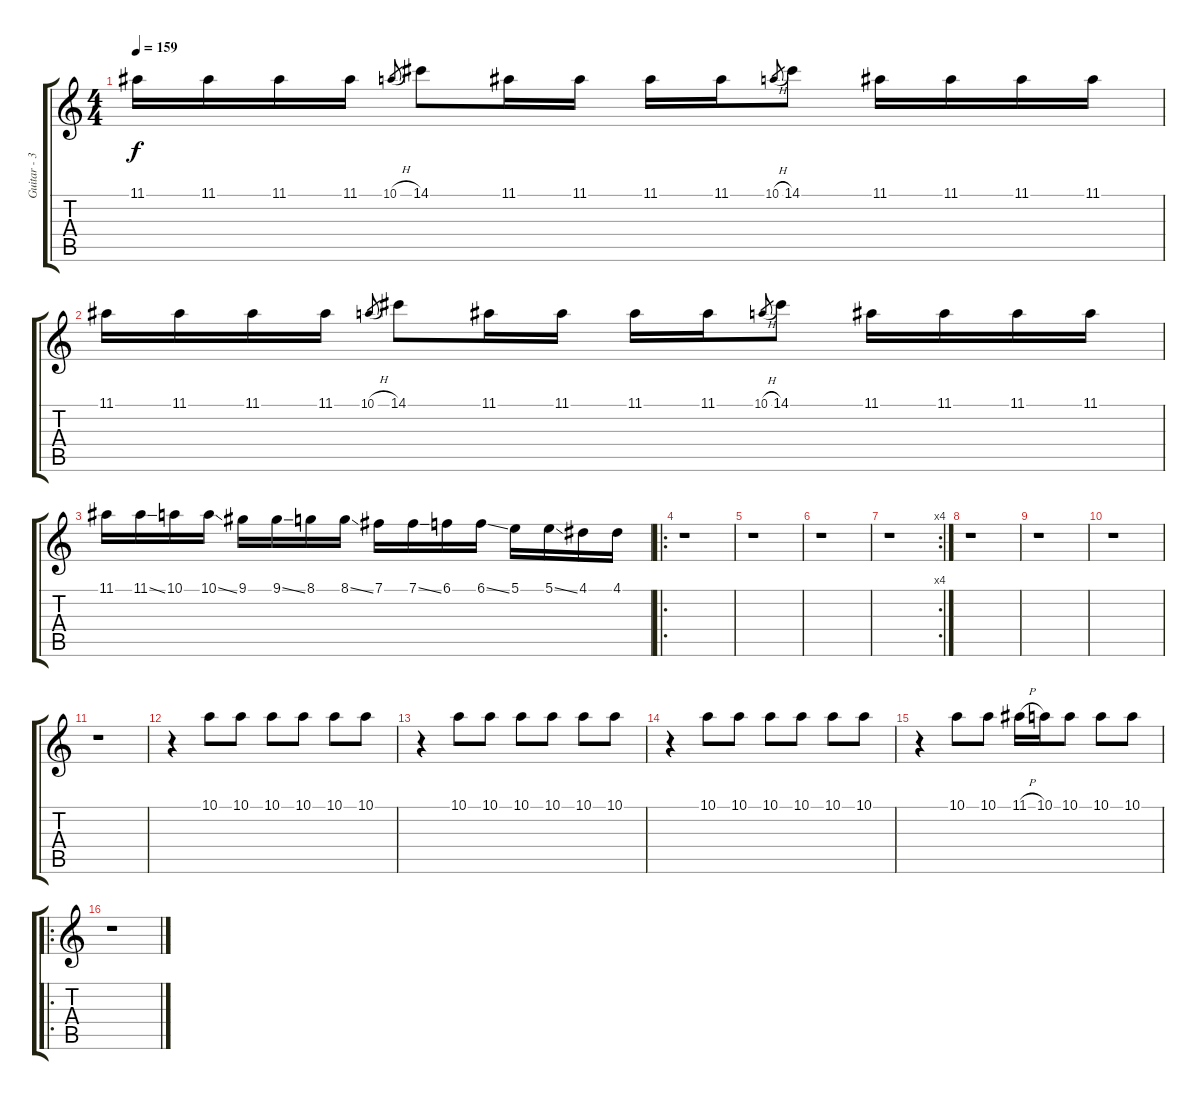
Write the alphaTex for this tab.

\track ("Guitar - 3" "Guitar - 3") {instrument distortionguitar}
\staff {score tabs}
\tuning (B3 G3 D3 A2 E2 B1) {hide}
\ts (4 4)
\tempo 159
\clef g2
\ks c
11.1.16{dy f} 11.1.16 11.1.16 11.1.16 10.1{h}.8{gr} 14.1.8 11.1.16 11.1.16 11.1.16 11.1.16 10.1{h}.8{gr} 14.1.8 11.1.16 11.1.16 11.1.16 11.1.16 |
11.1.16 11.1.16 11.1.16 11.1.16 10.1{h}.8{gr} 14.1.8 11.1.16 11.1.16 11.1.16 11.1.16 10.1{h}.8{gr} 14.1.8 11.1.16 11.1.16 11.1.16 11.1.16 |
11.1.16 11.1{ss}.16 10.1.16 10.1{ss}.16 9.1.16 9.1{ss}.16 8.1.16 8.1{ss}.16 7.1.16 7.1{ss}.16 6.1.16 6.1{ss}.16 5.1.16 5.1{ss}.16 4.1.16 4.1.16 |
\ro
r.1 |
r.1 |
r.1 |
\rc 4
r.1 |
r.1 |
r.1 |
r.1 |
r.1 |
r.4 10.1.8 10.1.8 10.1.8 10.1.8 10.1.8 10.1.8 |
r.4 10.1.8 10.1.8 10.1.8 10.1.8 10.1.8 10.1.8 |
r.4 10.1.8 10.1.8 10.1.8 10.1.8 10.1.8 10.1.8 |
r.4 10.1.8 10.1.8 11.1{h}.16 10.1.16 10.1.8 10.1.8 10.1.8 |
\ro
r.1
